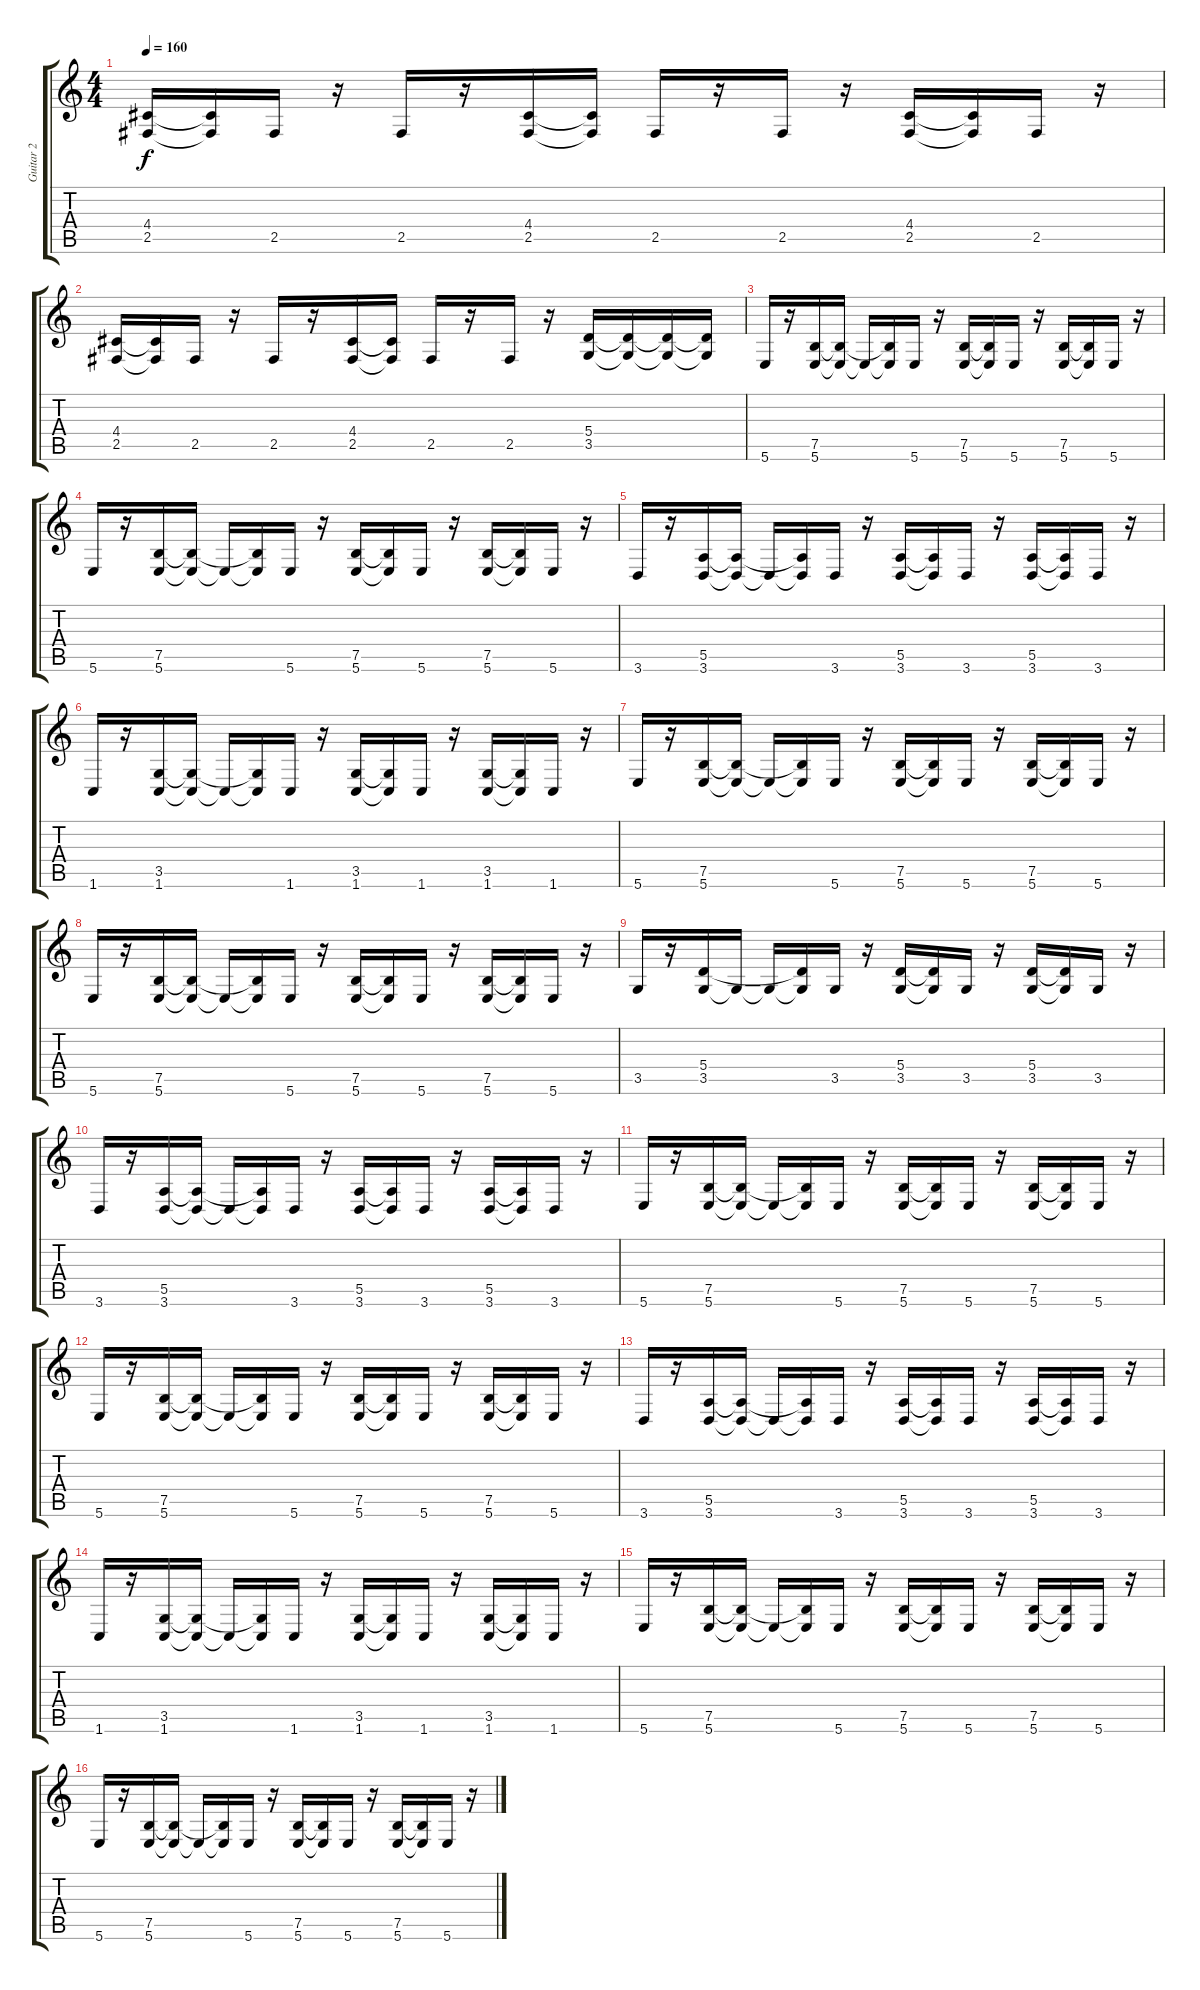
\track ("Guitar 2" "Guitar 2") {instrument distortionguitar}
\staff {score tabs}
\tuning (B3 G3 D3 A2 E2 B1) {hide}
\ts (4 4)
\tempo 160
\clef g2
\ks c
(4.4 2.5).16{dy f} (4.4{t} 2.5{t}).16 2.5.16 r.16 2.5.16 r.16 (4.4 2.5).16 (4.4{t} 2.5{t}).16 2.5.16 r.16 2.5.16 r.16 (4.4 2.5).16 (4.4{t} 2.5{t}).16 2.5.16 r.16 |
(4.4 2.5).16 (4.4{t} 2.5{t}).16 2.5.16 r.16 2.5.16 r.16 (4.4 2.5).16 (4.4{t} 2.5{t}).16 2.5.16 r.16 2.5.16 r.16 (5.4 3.5).16 (5.4{t} 3.5{t}).16 (5.4{t} 3.5{t}).16 (5.4{t} 3.5{t}).16 |
5.6.16 r.16 (7.5 5.6).16 (7.5{t} 5.6{t}).16 5.6{t}.16 (7.5{t} 5.6{t}).16 5.6.16 r.16 (7.5 5.6).16 (7.5{t} 5.6{t}).16 5.6.16 r.16 (7.5 5.6).16 (7.5{t} 5.6{t}).16 5.6.16 r.16 |
5.6.16 r.16 (7.5 5.6).16 (7.5{t} 5.6{t}).16 5.6{t}.16 (7.5{t} 5.6{t}).16 5.6.16 r.16 (7.5 5.6).16 (7.5{t} 5.6{t}).16 5.6.16 r.16 (7.5 5.6).16 (7.5{t} 5.6{t}).16 5.6.16 r.16 |
3.6.16 r.16 (5.5 3.6).16 (5.5{t} 3.6{t}).16 3.6{t}.16 (5.5{t} 3.6{t}).16 3.6.16 r.16 (5.5 3.6).16 (5.5{t} 3.6{t}).16 3.6.16 r.16 (5.5 3.6).16 (5.5{t} 3.6{t}).16 3.6.16 r.16 |
1.6.16 r.16 (3.5 1.6).16 (3.5{t} 1.6{t}).16 1.6{t}.16 (3.5{t} 1.6{t}).16 1.6.16 r.16 (3.5 1.6).16 (3.5{t} 1.6{t}).16 1.6.16 r.16 (3.5 1.6).16 (3.5{t} 1.6{t}).16 1.6.16 r.16 |
5.6.16 r.16 (7.5 5.6).16 (7.5{t} 5.6{t}).16 5.6{t}.16 (7.5{t} 5.6{t}).16 5.6.16 r.16 (7.5 5.6).16 (7.5{t} 5.6{t}).16 5.6.16 r.16 (7.5 5.6).16 (7.5{t} 5.6{t}).16 5.6.16 r.16 |
5.6.16 r.16 (7.5 5.6).16 (7.5{t} 5.6{t}).16 5.6{t}.16 (7.5{t} 5.6{t}).16 5.6.16 r.16 (7.5 5.6).16 (7.5{t} 5.6{t}).16 5.6.16 r.16 (7.5 5.6).16 (7.5{t} 5.6{t}).16 5.6.16 r.16 |
3.5.16 r.16 (5.4 3.5).16 3.5{t}.16 3.5{t}.16 (5.4{t} 3.5{t}).16 3.5.16 r.16 (5.4 3.5).16 (5.4{t} 3.5{t}).16 3.5.16 r.16 (5.4 3.5).16 (5.4{t} 3.5{t}).16 3.5.16 r.16 |
3.6.16 r.16 (5.5 3.6).16 (5.5{t} 3.6{t}).16 3.6{t}.16 (5.5{t} 3.6{t}).16 3.6.16 r.16 (5.5 3.6).16 (5.5{t} 3.6{t}).16 3.6.16 r.16 (5.5 3.6).16 (5.5{t} 3.6{t}).16 3.6.16 r.16 |
5.6.16 r.16 (7.5 5.6).16 (7.5{t} 5.6{t}).16 5.6{t}.16 (7.5{t} 5.6{t}).16 5.6.16 r.16 (7.5 5.6).16 (7.5{t} 5.6{t}).16 5.6.16 r.16 (7.5 5.6).16 (7.5{t} 5.6{t}).16 5.6.16 r.16 |
5.6.16 r.16 (7.5 5.6).16 (7.5{t} 5.6{t}).16 5.6{t}.16 (7.5{t} 5.6{t}).16 5.6.16 r.16 (7.5 5.6).16 (7.5{t} 5.6{t}).16 5.6.16 r.16 (7.5 5.6).16 (7.5{t} 5.6{t}).16 5.6.16 r.16 |
3.6.16 r.16 (5.5 3.6).16 (5.5{t} 3.6{t}).16 3.6{t}.16 (5.5{t} 3.6{t}).16 3.6.16 r.16 (5.5 3.6).16 (5.5{t} 3.6{t}).16 3.6.16 r.16 (5.5 3.6).16 (5.5{t} 3.6{t}).16 3.6.16 r.16 |
1.6.16 r.16 (3.5 1.6).16 (3.5{t} 1.6{t}).16 1.6{t}.16 (3.5{t} 1.6{t}).16 1.6.16 r.16 (3.5 1.6).16 (3.5{t} 1.6{t}).16 1.6.16 r.16 (3.5 1.6).16 (3.5{t} 1.6{t}).16 1.6.16 r.16 |
5.6.16 r.16 (7.5 5.6).16 (7.5{t} 5.6{t}).16 5.6{t}.16 (7.5{t} 5.6{t}).16 5.6.16 r.16 (7.5 5.6).16 (7.5{t} 5.6{t}).16 5.6.16 r.16 (7.5 5.6).16 (7.5{t} 5.6{t}).16 5.6.16 r.16 |
5.6.16 r.16 (7.5 5.6).16 (7.5{t} 5.6{t}).16 5.6{t}.16 (7.5{t} 5.6{t}).16 5.6.16 r.16 (7.5 5.6).16 (7.5{t} 5.6{t}).16 5.6.16 r.16 (7.5 5.6).16 (7.5{t} 5.6{t}).16 5.6.16 r.16
